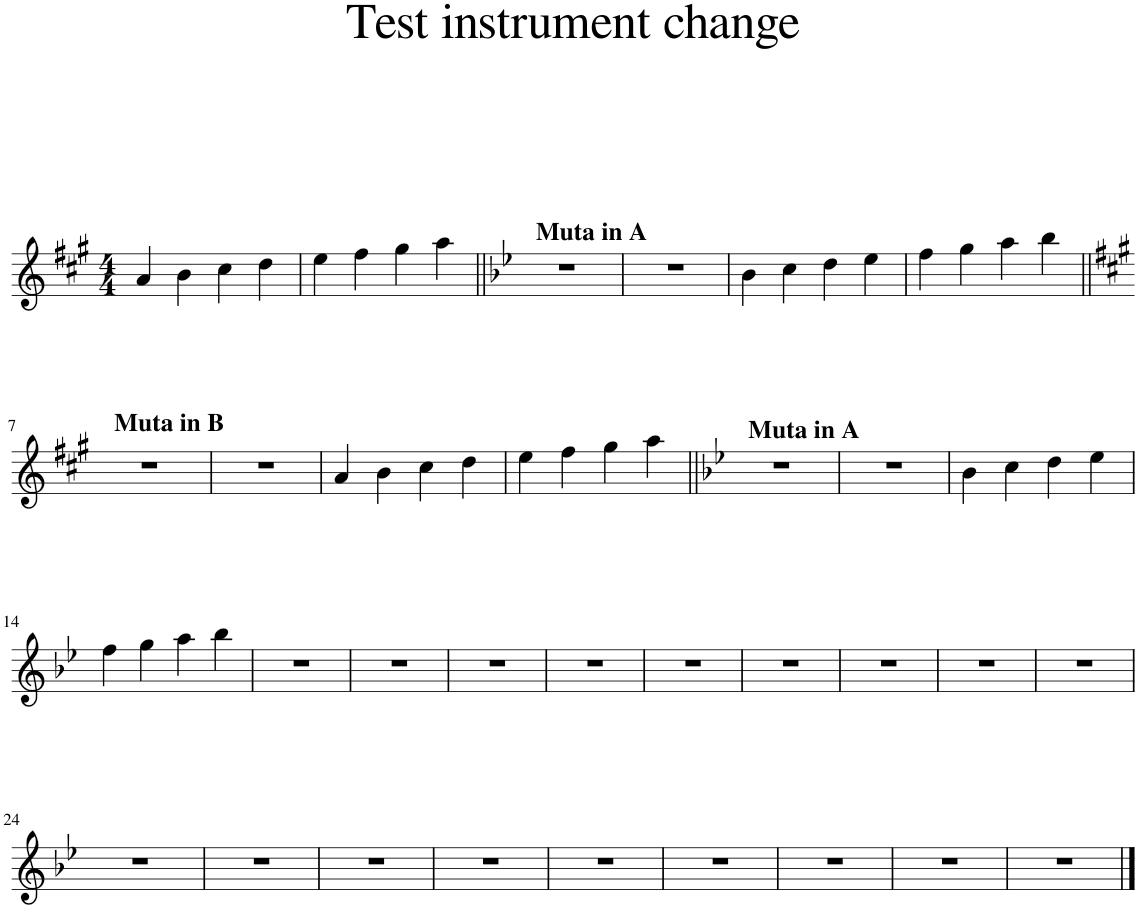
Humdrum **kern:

**kern
*part1
*staff1
*I"Bb Clarinet
*I'Bb Cl.
*clefG2
*Trd1c2
*k[f#c#g#]
*M4/4
=1
4a/
4b\
4cc#\
4dd\
=2
4ee\
4ff#\
4gg#\
4aa\
=3||
*k[b-e-]
!LO:TX:a:B:t=Muta in A
1r
=4
1r
=5
4b-\
4cc\
4dd\
4ee-\
=6
4ff\
4gg\
4aa\
4bb-\
!!LO:LB:g=z
=7||
*k[f#c#g#]
!LO:TX:a:B:t=Muta in B
1r
=8
1r
=9
4a/
4b\
4cc#\
4dd\
=10
4ee\
4ff#\
4gg#\
4aa\
=11||
*k[b-e-]
!LO:TX:a:B:t=Muta in A
1r
=12
1r
=13
4b-\
4cc\
4dd\
4ee-\
!!LO:LB:g=z
=14
4ff\
4gg\
4aa\
4bb-\
=15
1r
=16
1r
=17
1r
=18
1r
=19
1r
=20
1r
=21
1r
=22
1r
=23
1r
!!LO:LB:g=z
=24
1r
=25
1r
=26
1r
=27
1r
=28
1r
=29
1r
=30
1r
=31
1r
=32
1r
==
*-
